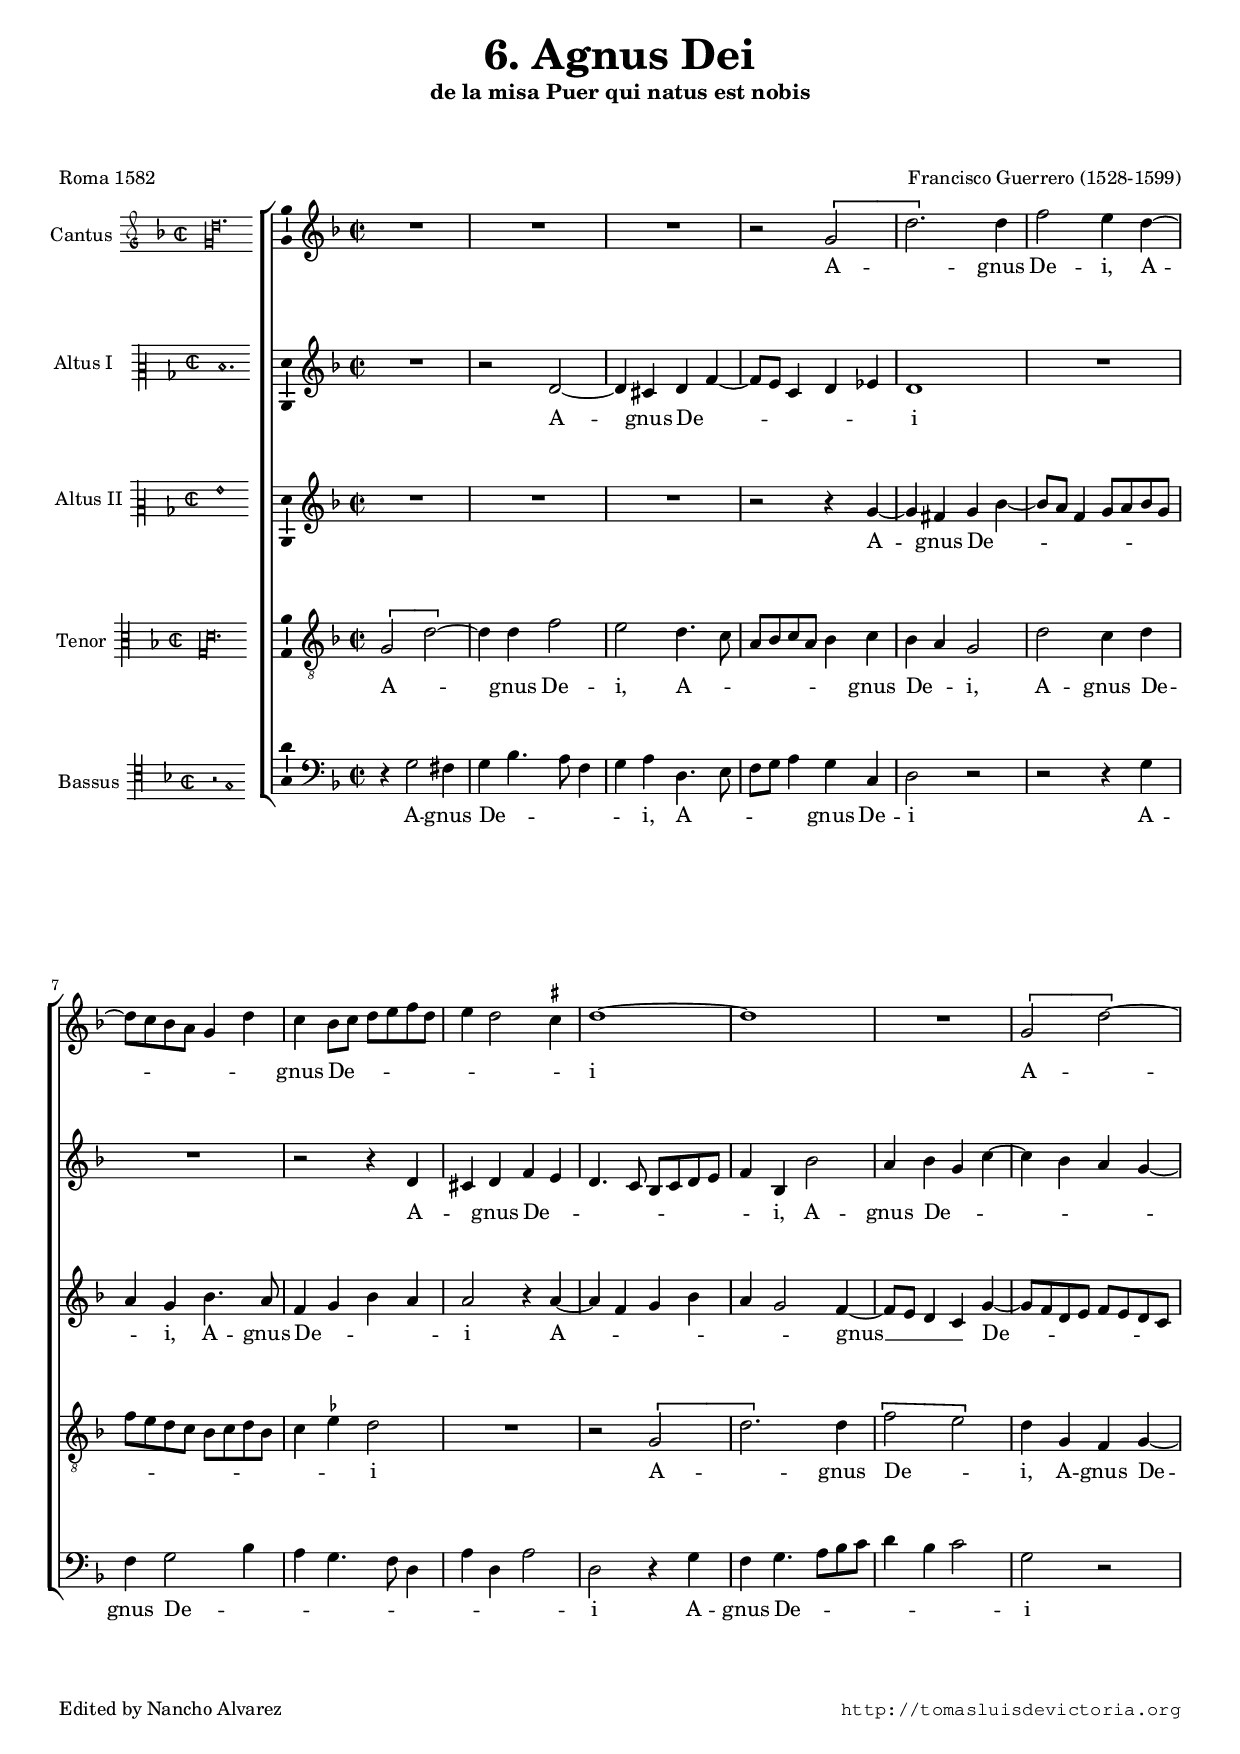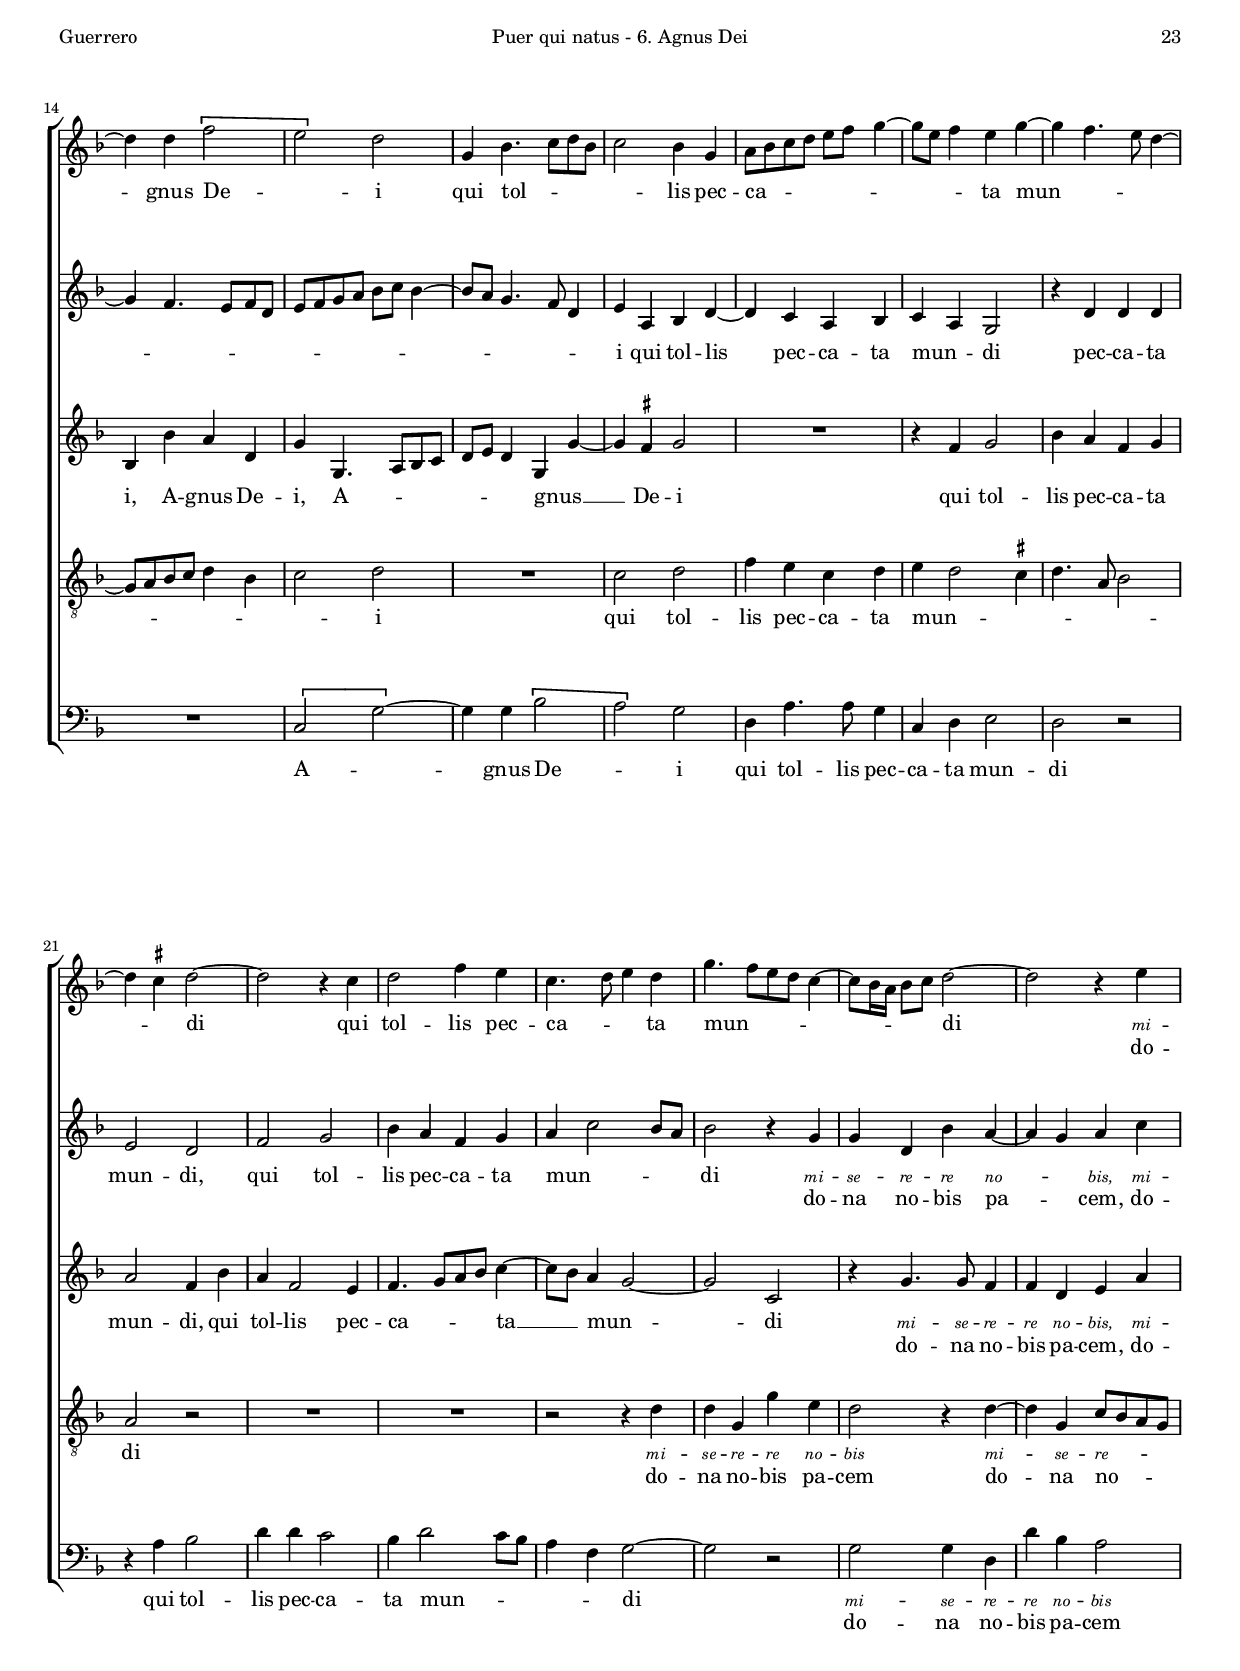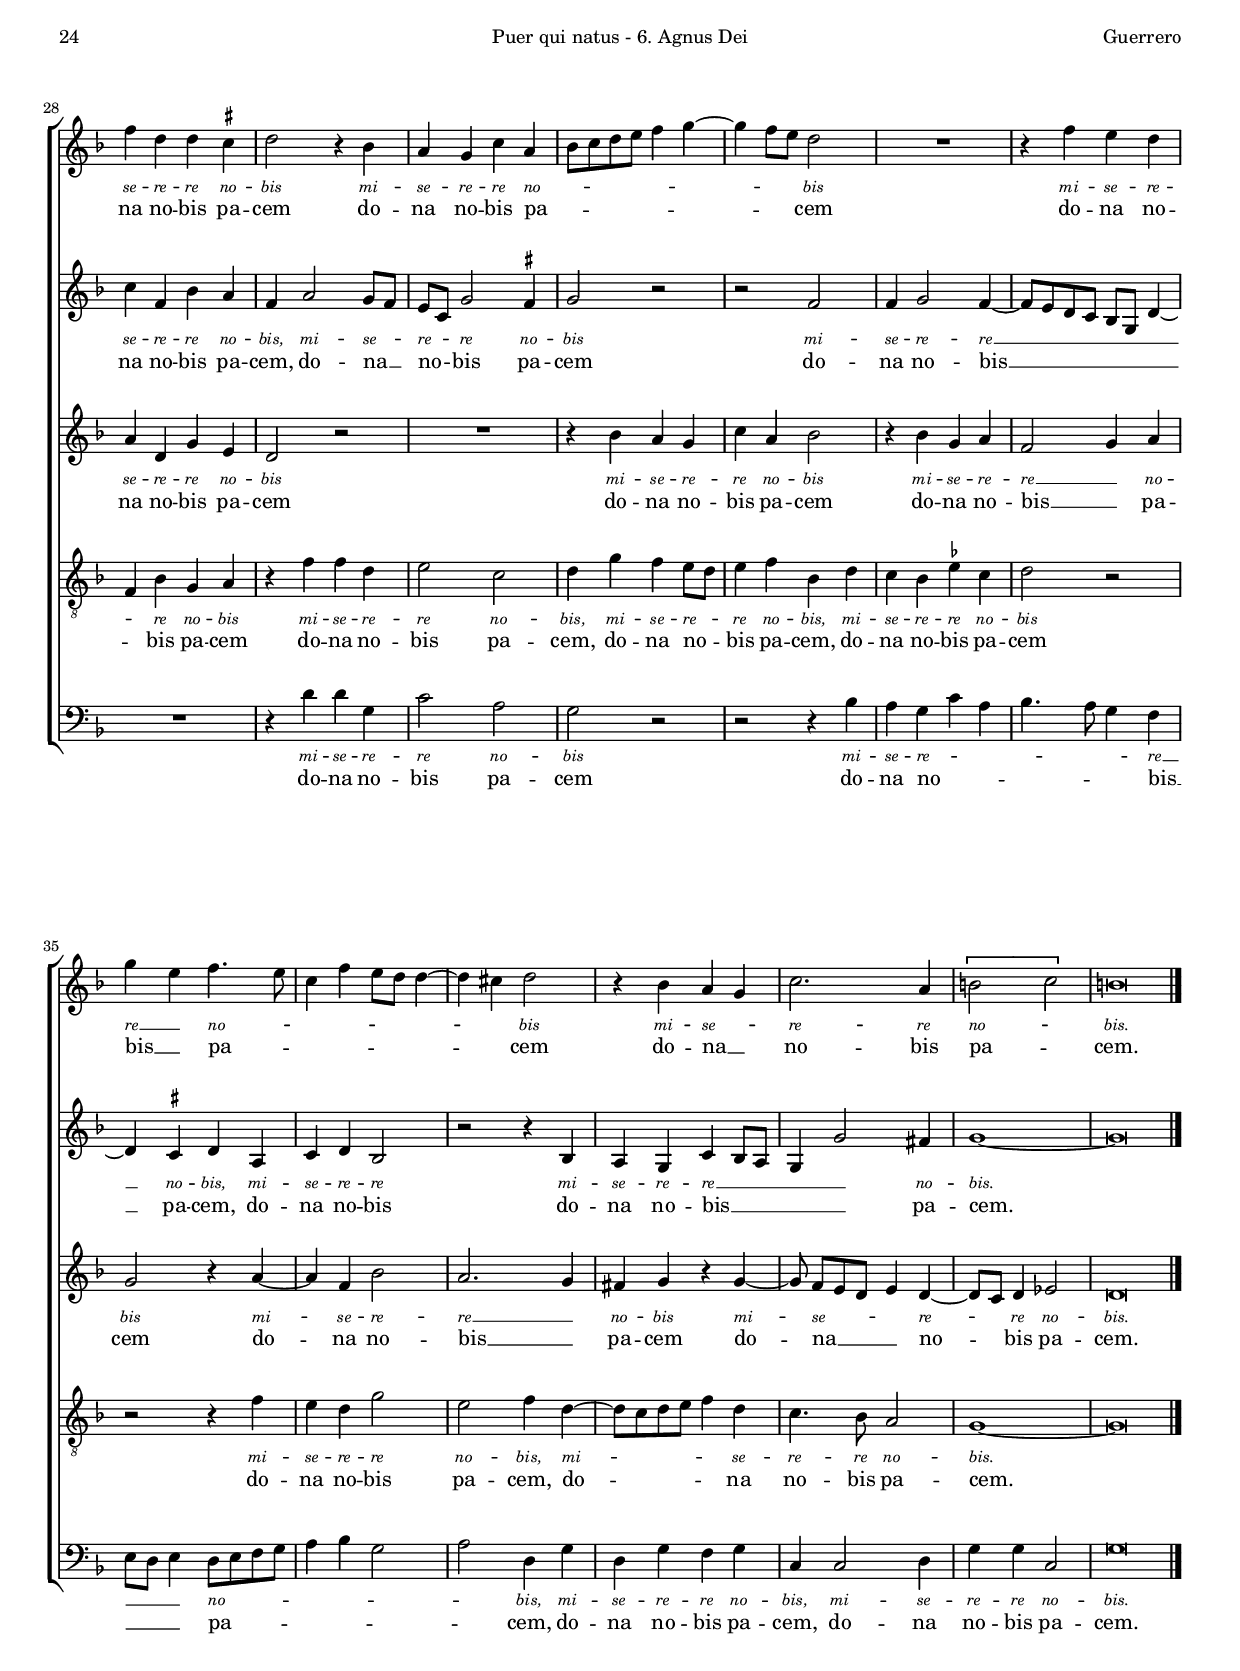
\version "2.18.0"

#(set-default-paper-size "a4")
#(set-global-staff-size 16.4)
#(ly:set-option 'point-and-click #f)
%mobile -s13.5 -i3.5

italicas=\override LyricText.font-shape = #'italic
rectas=\override LyricText.font-shape = #'upright
ss=\once \set suggestAccidentals = ##t
incipitwidth = 20
letrachica=\override LyricText.font-size = #-1.5
htitle="Puer qui natus - 6. Agnus Dei"
hcomposer="Guerrero"

\header {
	title=\markup{\fontsize #3 "6. Agnus Dei" }
	subtitle=\markup{"de la misa Puer qui natus est nobis"}
        subsubtitle=\markup{\null \vspace #2 }
	composer="Francisco Guerrero (1528-1599)"
        pdfauthor=\composer
        poet="Roma 1582"
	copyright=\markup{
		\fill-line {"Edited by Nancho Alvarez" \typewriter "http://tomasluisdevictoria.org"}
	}
%	tagline=""
}

global={\key f \major \time 2/2 \skip 1*41 \bar "|." }


cantus={
	R1*4/4 |
	R1*4/4 |
	R1*4/4 |
	r2 \[g' |
%5
	d''2.\] d''4 |
	f''2 e''4 d'' ~ |
	d''8 c'' bes' a' g'4 d'' |
	c'' bes'8 c'' d'' e'' f'' d'' |
	e''4 d''2 \ss cis''4 |
%10
	d''1 ~ |
	d'' |
	R1*4/4 |
	\[g'2 d'' ~ \] |
	d''4 d'' \[f''2 |
%15
	e''\] d'' |
	g'4 bes'4. c''8 d'' bes' |
	c''2 bes'4 g' |
	a'8 bes' c'' d'' e'' f'' g''4 ~ |
	g''8 e'' f''4 e'' g'' ~ |
%20
	g'' f''4. e''8 d''4 ~ |
	d'' \ss cis'' d''2 ~ |
	d'' r4 c'' |
	d''2 f''4 e'' |
	c''4. d''8 e''4 d'' |
%25
	g''4. f''8[ e'' d''] c''4 ~ |
	c''8[ bes'16 a'] bes'8[ c''] d''2 ~ |
	d'' r4 e'' |
	f'' d'' d'' \ss cis'' |
	d''2 r4 bes' |
%30
	a' g' c'' a' |
	bes'8 c'' d'' e'' f''4 g'' ~ |
	g'' f''8 e'' d''2 |
	R1*4/4 |
	r4 f'' e'' d'' |
%35
	g'' e'' f''4. e''8 |
	c''4 f'' e''8 d'' d''4 ~ |
	d'' cis'' d''2 |
	r4 bes' a' g' |
	c''2. a'4 |
%40
	\[b'2 c''\] |
	b'\breve*1/2
}

altus={
	R1*4/4 |
	r2 d' ~ |
	d'4 cis' d' f' ~ |
	f'8 e' c'4 d' ees' |
%5
	d'1 |
	R1*4/4 |
	R1*4/4 |
	r2 r4 d' |
	cis' d' f' e' |
%10
	d'4. c'8 bes c' d' e' |
	f'4 bes bes'2 |
	a'4 bes' g' c'' ~ |
	c'' bes' a' g' ~ |
	g' f'4. e'8 f' d' |
%15
	e' f' g' a' bes' c'' bes'4 ~ |
	bes'8 a' g'4. f'8 d'4 |
	e' a bes d' ~ |
	d' c' a bes |
	c' a g2 |
%20
	r4 d' d' d' |
	e'2 d' |
	f' g' |
	bes'4 a' f' g' |
	a' c''2 bes'8 a' |
%25
	bes'2 r4 g' |
	g' d' bes' a' ~ |
	a' g' a' c'' |
	c'' f' bes' a' |
	f' a'2 g'8 f' |
%30
	e' c' g'2 \ss fis'4 |
	g'2 r |
	r f' |
	f'4 g'2 f'4 ~ |
	f'8 e' d' c' bes g d'4 ~ |
%35
	d' \ss cis' d' a |
	c' d' bes2 |
	r r4 bes |
	a g c' bes8 a |
	g4 g'2 fis'4 |
%40
	g'1 ~ |
	g'\breve*1/2
}

altusdos={
	R1*4/4 |
	R1*4/4 |
	R1*4/4 |
	r2 r4 g' ~ |
%5
	g' fis' g' bes' ~ |
	bes'8 a' f'4 g'8 a' bes' g' |
	a'4 g' bes'4. a'8 |
	f'4 g' bes' a' |
	a'2 r4 a' ~ |
%10
	a' f' g' bes' |
	a' g'2 f'4 ~ |
	f'8 e' d'4 c' g' ~ |
	g'8 f' d' e' f' e' d' c' |
	bes4 bes' a' d' |
%15
	g' g4. a8 bes c' |
	d' e' d'4 g g' ~ |
	g' \ss fis' g'2 |
	R1*4/4 |
	r4 f' g'2 |
%20
	bes'4 a' f' g' |
	a'2 f'4 bes' |
	a' f'2 e'4 |
	f'4. g'8[ a' bes'] c''4 ~ |
	c''8 bes' a'4 g'2 ~ |
%25
	g' c' |
	r4 g'4. g'8 f'4 |
	f' d' e' a' |
	a' d' g' e' |
	d'2 r |
%30
	R1*4/4 |
	r4 bes' a' g' |
	c'' a' bes'2 |
	r4 bes' g' a' |
	f'2 g'4 a' |
%35
	g'2 r4 a' ~ |
	a' f' bes'2 |
	a'2. g'4 |
	fis' g' r g' ~ |
	g'8 f'[ e' d'] e'4 d' ~ |
%40
	d'8 c' d'4 ees'2 |
	d'\breve*1/2
}

tenor={
	\[g2 d' ~ \] |
	d'4 d' f'2 |
	e' d'4. c'8 |
	a bes c' a bes4 c' |
%5
	bes a g2 |
	d' c'4 d' |
	f'8 e' d' c' bes c' d' bes |
	c'4 \ss ees' d'2 |
	R1*4/4 |
%10
	r2 \[g |
	d'2.\] d'4 |
	\[f'2 e'\] |
	d'4 g f g ~ |
	g8 a bes c' d'4 bes |
%15
	c'2 d' |
	R1*4/4 |
	c'2 d' |
	f'4 e' c' d' |
	e' d'2 \ss cis'4 |
%20
	d'4. a8 bes2 |
	a r |
	R1*4/4 |
	R1*4/4 |
	r2 r4 d' |
%25
	d' g g' e' |
	d'2 r4 d' ~ |
	d' g c'8 bes a g |
	f4 bes g a |
	r f' f' d' |
%30
	e'2 c' |
	d'4 g' f' e'8 d' |
	e'4 f' bes d' |
	c' bes \ss ees' c' |
	d'2 r |
%35
	r r4 f' |
	e' d' g'2 |
	e' f'4 d' ~ |
	d'8 c' d' e' f'4 d' |
	c'4. bes8 a2 |
%40
	g1 ~ |
	g\breve*1/2
}

bassus={
	r4 g2 fis4 |
	g bes4. a8 f4 |
	g a d4. e8 |
	f g a4 g c |
%5
	d2 r |
	r r4 g |
	f g2 bes4 |
	a g4. f8 d4 |
	a d a2 |
%10
	d r4 g |
	f g4. a8 bes c' |
	d'4 bes c'2 |
	g r |
	R1*4/4 |
%15
	\[c2 g ~ \] |
	g4 g \[bes2 |
	a\] g |
	d4 a4. a8 g4 |
	c d e2 |
%20
	d r |
	r4 a bes2 |
	d'4 d' c'2 |
	bes4 d'2 c'8 bes |
	a4 f g2 ~ |
%25
	g r |
	g g4 d |
	d' bes a2 |
	R1*4/4 |
	r4 d' d' g |
%30
	c'2 a |
	g r |
	r r4 bes |
	a g c' a |
	bes4. a8 g4 f |
%35
	e8 d e4 d8 e f g |
	a4 bes g2 |
	a d4 g |
	d g f g |
	c c2 d4 |
%40
	g g c2 |
	g\breve*1/2
}


textocantus=\lyricmode{
A -- _ gnus De -- i,
A -- _ _ _ _ _ _ gnus De -- _ _ _ _ _ _ _ _ i _
A -- _ _ gnus De -- _ i
qui tol -- _ _ _ _ lis pec -- ca -- _ _ _ _ _ _ _ _ _ ta mun -- _ _ _ _ _ _ di _
qui tol -- lis pec -- ca -- _ _ ta mun -- _ _ _ _ _ _ _ _ _ di _
\letrachica \italicas
mi -- se -- re -- re no -- bis
mi -- se -- re -- re no -- _ _ _ _ _ _ _ _ _ bis
mi -- se -- re -- re __ _ no -- _ _ _ _ _ _ _ _ bis
mi -- se -- _ re -- re no -- _ bis.
}

textoaltus=\lyricmode{
A -- _ gnus De -- _ _ _ _ _ _ i
A -- _ gnus De -- _ _ _ _ _ _ _ _ i,
A -- gnus De -- _ _ _ _ _ _ _ _ _ _ _ _ _ _ _ _ _ _ _ _ _ _ _ i
qui tol -- lis _ pec -- ca -- ta mun -- _ di
pec -- ca -- ta mun -- di,
qui tol -- lis pec -- ca -- ta mun -- _ _ _ di
\letrachica \italicas
mi -- se -- re -- re no -- _ _ bis,
mi -- se -- re -- re no -- bis,
mi -- se -- _ re -- _ re no -- bis
mi -- se -- re -- re __ _ _ _ _ _ _ _ _ no -- bis,
mi -- se -- re -- re
mi -- se -- re -- re __ _ _ _ _ no -- bis. _
}

textoaltusdos=\lyricmode{
A -- _ gnus De -- _ _ _ _ _ _ _ _ _ i,
A -- gnus De -- _ _ _ i
A -- _ _ _ _ _ _ gnus __ _ _ _ _ De -- _ _ _ _ _ _ _ _ i,
A -- gnus De -- i,
A -- _ _ _ _ _ _ gnus __ _ _ De -- i
qui tol -- lis pec -- ca -- ta mun -- di,
qui tol -- lis pec -- ca -- _ _ _ ta __ _ _ mun -- _ _ di
\letrachica \italicas
mi -- se -- re -- re no -- bis,
mi -- se -- re -- re no -- bis
mi -- se -- re -- re no -- bis
mi -- se -- re -- re __ _ no -- bis
mi -- _ se -- re -- re __ _ no -- bis
mi -- _ se -- _ _ _ re -- _ _ re no -- bis.
}

textotenor=\lyricmode{
A -- _ _ gnus De -- i,
A -- _ _ _ _ _ _ gnus De -- _ i,
A -- gnus De -- _ _ _ _ _ _ _ _ _ _ i
A -- _ gnus De -- _ i,
A -- gnus De -- _ _ _ _ _ _ _ i
qui tol -- lis pec -- ca -- ta mun -- _ _ _ _ _ di
\letrachica \italicas
mi -- se -- re -- re no -- bis
mi -- _ se -- re -- _ _ _ _ re no -- bis
mi -- se -- re -- re no -- bis,
mi -- se -- re -- _ re no -- bis,
mi -- se -- re -- re no -- bis
mi -- se -- re -- re no -- bis,
mi -- _ _ _ _ _ se -- re -- re no -- bis. _
}

textobassus=\lyricmode{
A -- gnus De -- _ _ _ _ i,
A -- _ _ _ _ gnus De -- i
A -- gnus De -- _ _ _ _ _ _ _ _ i
A -- gnus De -- _ _ _ _ _ _ i
A -- _ _ gnus De -- _ i
qui tol -- lis pec -- ca -- ta mun -- di
qui tol -- lis pec -- ca -- ta mun -- _ _ _ _ di _
\letrachica \italicas
mi -- se -- re -- re no -- bis
mi -- se -- re -- re no -- bis
mi -- se -- re -- _ _ _ _ _ re __ _ _ _ no -- _ _ _ _ _ _ _ bis,
mi -- se -- re -- re no -- bis,
mi -- se -- re -- re no -- bis.
}


textocantusbis=\lyricmode{
_ _ _ _ _ _ _ _ _ _ _ _ _ _
_ _ _ _ _ _ _ _ _ _ _ _ _ _ _ 
_ _ _ _ _ _ _ _ _ _ _ _ _ _ _ _ _ _ 
_ _ _ _ _ _ _ _ _ _ _ _ _ _ _
_ _ _ _ _ _ _ _ _ _ _ _ _ _ _ _ _
do -- na no -- bis pa -- cem
do -- na no -- bis pa -- _ _ _ _ _ _ _ _ _ cem
do -- na no -- bis __ _ pa -- _ _ _ _ _ _ _ _ cem
do -- na __ _ no -- bis pa -- _ cem.
}

textoaltusbis=\lyricmode{
_ _ _ _ _ _ _ _ _ _ _ _ _ _
_ _ _ _ _ _ _ _ _ _ _ _ _ _ _ 
_ _ _ _ _ _ _ _ _ _ _ _ _ _ _ _ 
_ _ _ _ _ _ _ _ _ _ _ _ _ _ _
_ _ _ _ _ _ _ _ _ _ _ _ _ _ _ _ _
do -- na no -- bis pa -- _ _ cem,
do -- na no -- bis pa -- cem,
do -- na __ _ no -- _ bis pa -- cem
do -- na no -- bis __ _ _ _ _ _ _ _ _ pa -- cem,
do -- na no -- bis
do -- na no -- bis __ _ _ _ _ pa -- cem. _
}

textoaltusdosbis=\lyricmode{
_ _ _ _ _ _ _ _ _ _ _ _ _ _ _ _ _ 
_ _ _ _ _ _ _ _ _ _ _ _ _ _ _ 
_ _ _ _ _ _ _ _ _ _ _ _ _ _ _ _ _ _ 
_ _ _ _ _ _ _ _ _ _ _ _ _ _ _
_ _ _ _ _ _ _ _ _ _ _ _ _ _ _ _ _
do -- na no -- bis pa -- cem,
do -- na no -- bis pa -- cem
do -- na no -- bis pa -- cem
do -- na no -- bis __ _ pa -- cem
do -- _ na no -- bis __ _ pa -- cem
do -- _ na __ _ _ _ no -- _ _ bis pa -- cem.
}

textotenorbis=\lyricmode{
_ _ _ _ _ _ _ _ _ _ _ _ _ _
_ _ _ _ _ _ _ _ _ _ _ _ _ _ _ 
_ _ _ _ _ _ _ _ _ _ _ _ _ _ _ _ _ _ 
_ _ _ _ _ _ _ _ _ _ _ _ _ _ 
do -- na no -- bis pa -- cem
do -- _ na no -- _ _ _ _ bis pa -- cem
do -- na no -- bis pa -- cem,
do -- na no -- _ bis pa -- cem,
do -- na no -- bis pa -- cem
do -- na no -- bis pa -- cem,
do -- _ _ _ _ _ na no -- bis pa -- cem. _
}

textobassusbis=\lyricmode{
_ _ _ _ _ _ _ _ _ _ _ _ _ _ _ _ 
_ _ _ _ _ _ _ _ _ _ _ _ _ _ _ _ _ _ 
_ _ _ _ _ _ _ _ _ _ _ _ _ _ _
_ _ _ _ _ _ _ _ _ _ _ _ _ _ _ _ _
do -- na no -- bis pa -- cem
do -- na no -- bis pa -- cem
do -- na no -- _ _ _ _ _ bis __ _ _ _ pa -- _ _ _ _ _ _ _ cem,
do -- na no -- bis pa -- cem,
do -- na no -- bis pa -- cem.
}





incipitcantus=\markup{
	\score{
		{ 
		\set Staff.instrumentName="Cantus "
		\override NoteHead.style = #'neomensural
		\override Rest.style = #'neomensural
		\override Staff.TimeSignature.style = #'neomensural
		\cadenzaOn 
		\clef "petrucci-g"
		\key f \major
		\time 2/2
		\[g'1*1/4 d''1.*1/4\]
		} 
	\layout {
		\context {\Voice
			\remove Ligature_bracket_engraver
			\consists Mensural_ligature_engraver
		}
		line-width=\incipitwidth
                ragged-right = ##t
                indent = 0
	}
	}
}


incipitaltus=\markup{
	\score{
		{ 
		\set Staff.instrumentName="Altus I   "
		\override NoteHead.style = #'neomensural 
		\override Rest.style = #'neomensural
		\override Staff.TimeSignature.style = #'neomensural
		\cadenzaOn 
		\clef "petrucci-c2"
		\key f \major
		\time 2/2
		d'1.
		} 
	\layout {
		\context {\Voice
			\remove Ligature_bracket_engraver
			\consists Mensural_ligature_engraver
		}
		line-width=\incipitwidth 
                ragged-right = ##t
                indent = 0
	}
	}
}


incipitaltusdos=\markup{
	\score{
		{ 
		\set Staff.instrumentName="Altus II "
		\override NoteHead.style = #'neomensural 
		\override Rest.style = #'neomensural
		\override Staff.TimeSignature.style = #'neomensural
		\cadenzaOn 
		\clef "petrucci-c2"
		\key f \major
		\time 2/2
		g'1
		} 
	\layout {
		\context {\Voice
			\remove Ligature_bracket_engraver
			\consists Mensural_ligature_engraver
		}
		line-width=\incipitwidth 
                ragged-right = ##t
                indent = 0
	}
	}
}





incipittenor=\markup{
	\score{
		{ 
		\set Staff.instrumentName="Tenor "
		\override NoteHead.style = #'neomensural 
		\override Rest.style = #'neomensural
		\override Staff.TimeSignature.style = #'neomensural
		\cadenzaOn 
		\clef "petrucci-c3"
		\key f \major
		\time 2/2
		\[g1*1/4 d'1.*1/4\]
		} 
	\layout {
		\context {\Voice
			\remove Ligature_bracket_engraver
			\consists Mensural_ligature_engraver
		}
		line-width=\incipitwidth
                ragged-right = ##t
                indent = 0
	}
	}
}


incipitbassus=\markup{
	\score{
		{ 
		\set Staff.instrumentName="Bassus "
		\override NoteHead.style = #'neomensural 
		\override Rest.style = #'neomensural
		\override Staff.TimeSignature.style = #'neomensural
		\cadenzaOn 
		\clef "petrucci-c4"
		\key f \major
		\time 2/2
		r2 g1
		} 
	\layout {
		\context {\Voice
			\remove Ligature_bracket_engraver
			\consists Mensural_ligature_engraver
		}
		line-width=\incipitwidth 
                ragged-right = ##t
                indent = 0
	}
	}
}





\score {
\new ChoirStaff<<

	\new Staff <<\global
	\new Voice="v1" {
		\set Staff.instrumentName=\incipitcantus
		\clef "treble"
		\cantus }
	\new Lyrics \lyricsto "v1" {\textocantus }
	\new Lyrics \lyricsto "v1" {\textocantusbis }
	>>

	
	\new Staff << \global
	\new Voice="v2" {
		\set Staff.instrumentName=\incipitaltus
		\clef "treble" 
		\altus}
	\new Lyrics \lyricsto "v2" {\textoaltus }
	\new Lyrics \lyricsto "v2" {\textoaltusbis }
	>>

	
	\new Staff << \global
	\new Voice="v5" {
		\set Staff.instrumentName=\incipitaltusdos
		\clef "treble" 
		\altusdos}
	\new Lyrics \lyricsto "v5" {\textoaltusdos }
	\new Lyrics \lyricsto "v5" {\textoaltusdosbis }
	>>
	
	
	\new Staff <<\global
	\new Voice="v3" {
		\set Staff.instrumentName=\incipittenor
		\clef "G_8"
		\tenor }
	\new Lyrics \lyricsto "v3" {\textotenor }
	\new Lyrics \lyricsto "v3" {\textotenorbis }
	>>
	

	\new Staff <<\global
	\new Voice="v4" {
		\set Staff.instrumentName=\incipitbassus
		\clef "bass" 
		\bassus }
	\new Lyrics \lyricsto "v4" {\textobassus}
	\new Lyrics \lyricsto "v4" {\textobassusbis }
	>>
	
>>

\layout{ 
	\context {\Lyrics 
		\override VerticalAxisGroup.staff-affinity = #UP
		\override VerticalAxisGroup.nonstaff-relatedstaff-spacing =
			#'((basic-distance . 0) (minimum-distance . 0) (padding . 1))
		\override LyricText.font-size = #1.2
		\override LyricHyphen.minimum-distance = #0.5
	}
	\context {\Score 
		tempoHideNote = ##t
		\override BarNumber.padding = #2 
	}
	\context {\Voice 
		melismaBusyProperties = #'()
		%autoBeaming = ##f
	}
	\context {\Staff 
                %\RemoveEmptyStaves
                %\override VerticalAxisGroup.remove-first = ##t
		\override VerticalAxisGroup.staff-staff-spacing =
			#'((basic-distance . 11) (minimum-distance . 0) (padding . 1))
		\consists Ambitus_engraver 
		\override LigatureBracket.padding = #1
	}
}

%\midi { \mtempo }

}


\paper{
	evenHeaderMarkup=\markup  \fill-line { \fromproperty #'page:page-number-string \htitle \hcomposer }
	oddHeaderMarkup= \markup  \fill-line { \on-the-fly #not-first-page \hcomposer \on-the-fly #not-first-page \htitle \on-the-fly #not-first-page \fromproperty #'page:page-number-string }
	%system-count=7
	%page-count = 8
	ragged-last-bottom = ##f
	indent=3.6\cm
	system-system-spacing =
	#'((basic-distance . 20) (minimum-distance . 0) (padding . 5))
	top-system-spacing = % header
	#'((basic-distance . 9) (minimum-distance . 0) (padding . 0))
	last-bottom-spacing = % footer
	#'((basic-distance . 12) (minimum-distance . 0) (padding . 0))
	markup-system-spacing.padding = #1.5

first-page-number=22
oddHeaderMarkup=\markup \fill-line {\hcomposer \htitle \fromproperty #'page:page-number-string }
evenHeaderMarkup=\markup \fill-line {\on-the-fly #not-first-page \fromproperty #'page:page-number-string \on-the-fly #not-first-page \htitle \on-the-fly #not-first-page \hcomposer }
}